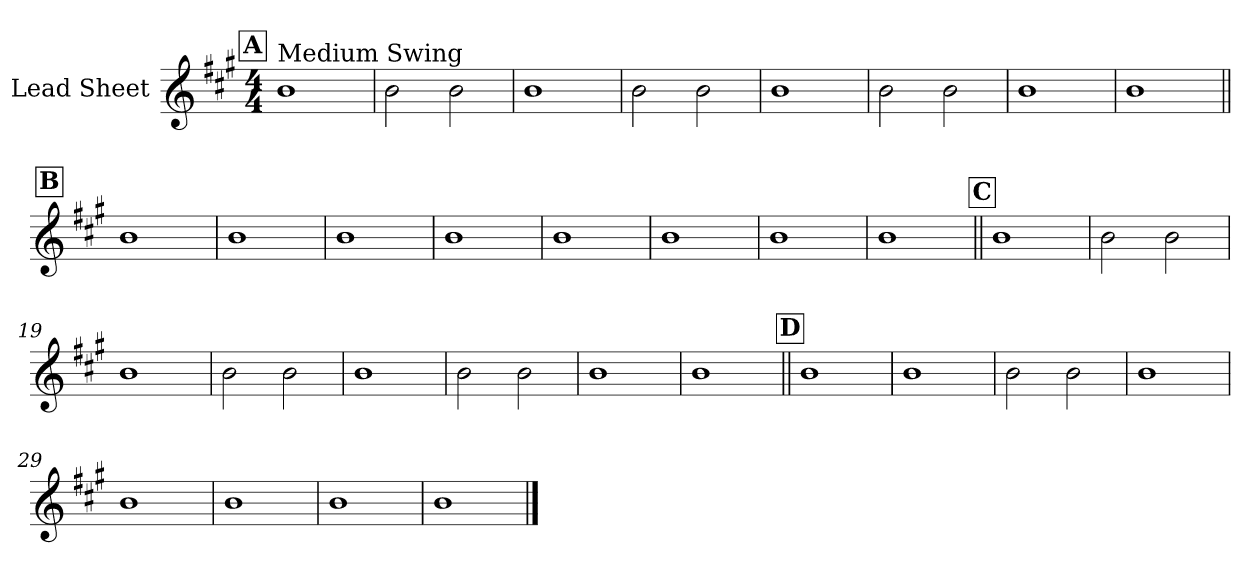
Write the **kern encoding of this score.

**kern
*part1
*staff1
*I"Lead Sheet
*clefG2
*k[f#c#g#]
*A:
*M4/4
!!LO:REH:place=s1:a:fs=14:t=A
=1
!LO:TX:a:t=Medium Swing
1b
=2
2b\
2b\
=3
1b
=4
2b\
2b\
!!LO:LB:g=z
=5
1b
=6
2b\
2b\
=7
1b
=8
1b
!!LO:LB:g=z
!!LO:REH:place=s1:a:fs=14:t=B
=9||
1b
=10
1b
=11
1b
=12
1b
!!LO:LB:g=z
=13
1b
=14
1b
=15
1b
=16
1b
!!LO:LB:g=z
!!LO:REH:place=s1:a:fs=14:t=C
=17||
1b
=18
2b\
2b\
=19
1b
=20
2b\
2b\
!!LO:LB:g=z
=21
1b
=22
2b\
2b\
=23
1b
=24
1b
!!LO:LB:g=z
!!LO:REH:place=s1:a:fs=14:t=D
=25||
1b
=26
1b
=27
2b\
2b\
=28
1b
!!LO:LB:g=z
=29
1b
=30
1b
=31
1b
=32
1b
==
*-
